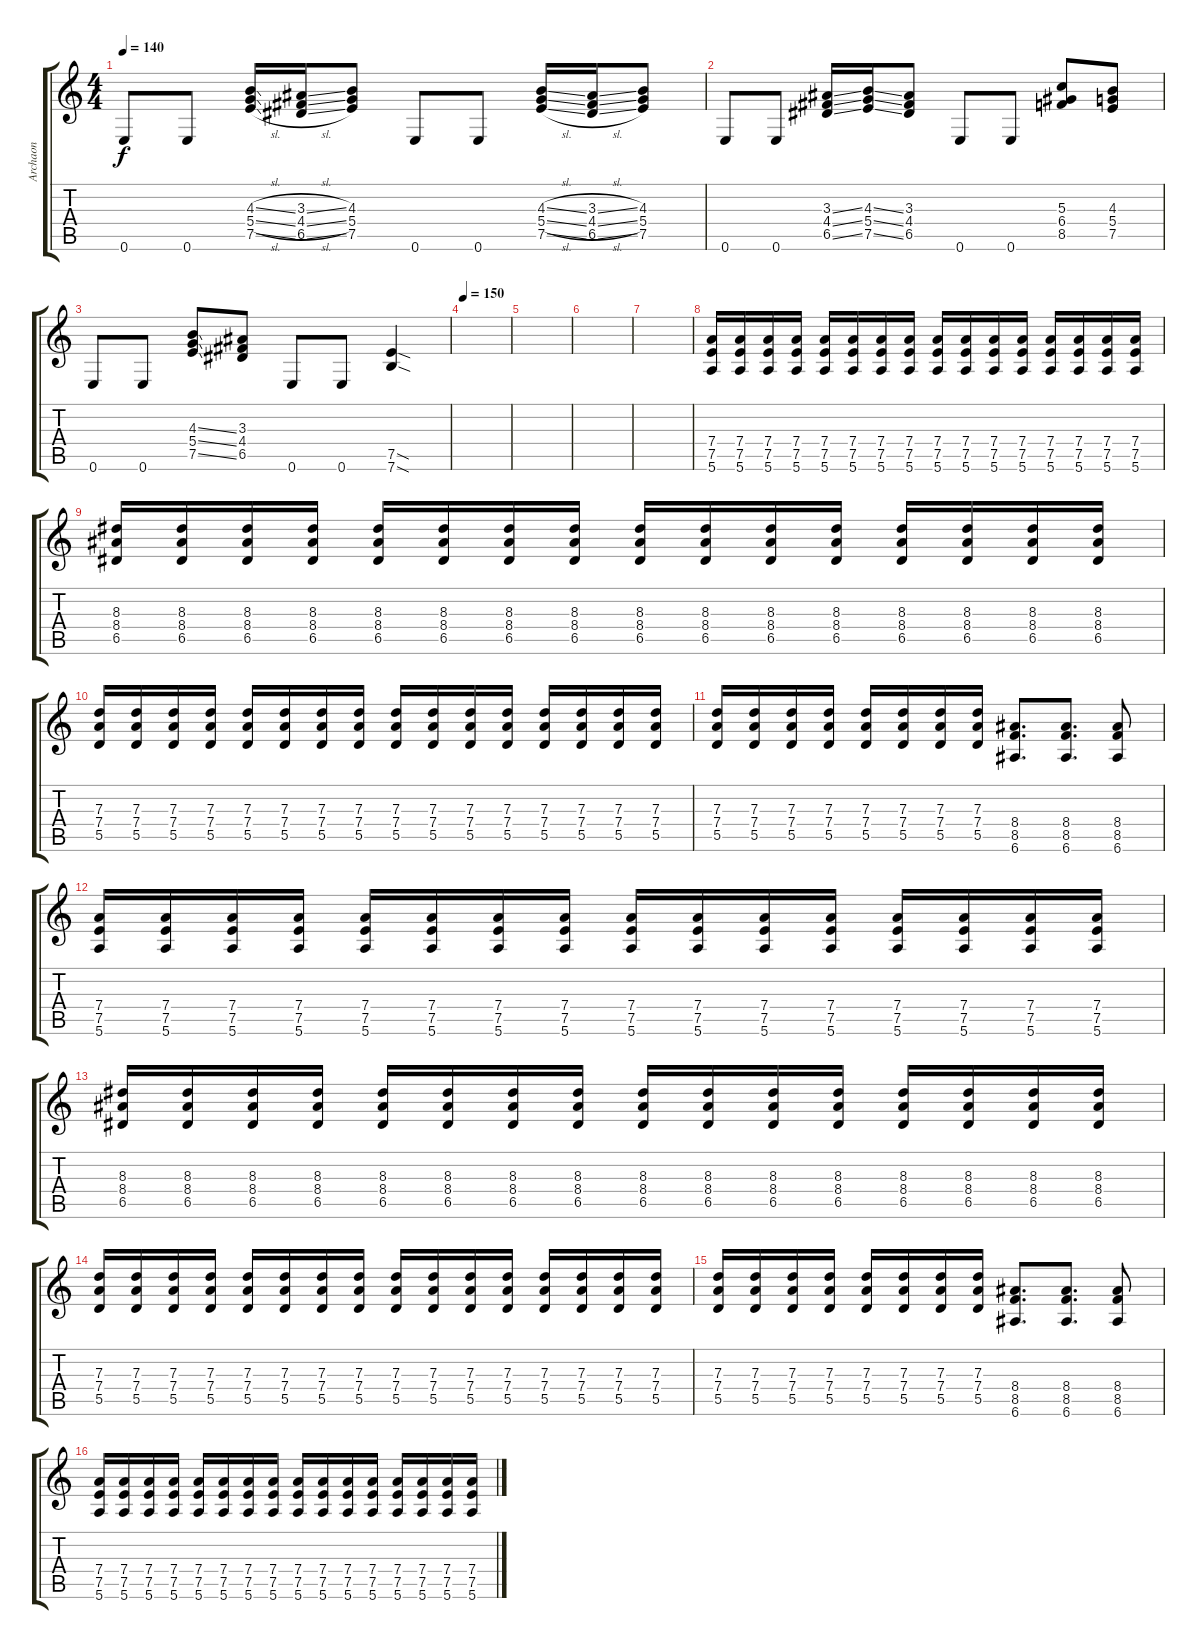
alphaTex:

\track ("Archaon" "Archaon") {instrument distortionguitar}
\staff {score tabs}
\tuning (E4 B3 G3 D3 A2 E2) {hide}
\ts (4 4)
\tempo 140
\clef g2
\ks c
0.6.8{dy f} 0.6.8 (4.3{sl} 5.4{sl} 7.5{sl}).16 (3.3{sl} 4.4{sl} 6.5{sl}).16 (4.3 5.4 7.5).8 0.6.8 0.6.8 (4.3{sl} 5.4{sl} 7.5{sl}).16 (3.3{sl} 4.4{sl} 6.5{sl}).16 (4.3 5.4 7.5).8 |
0.6.8 0.6.8 (3.3{ss} 4.4{ss} 6.5{ss}).16 (4.3{ss} 5.4{ss} 7.5{ss}).16 (3.3 4.4 6.5).8 0.6.8 0.6.8 (5.3 6.4 8.5).8 (4.3 5.4 7.5).8 |
0.6.8 0.6.8 (4.3{ss} 5.4{ss} 7.5{ss}).8 (3.3 4.4 6.5).8 0.6.8 0.6.8 (7.5{sod} 7.6{sod}).4 |
\tempo 150
|
|
|
|
(7.4 7.5 5.6).16 (7.4 7.5 5.6).16 (7.4 7.5 5.6).16 (7.4 7.5 5.6).16 (7.4 7.5 5.6).16 (7.4 7.5 5.6).16 (7.4 7.5 5.6).16 (7.4 7.5 5.6).16 (7.4 7.5 5.6).16 (7.4 7.5 5.6).16 (7.4 7.5 5.6).16 (7.4 7.5 5.6).16 (7.4 7.5 5.6).16 (7.4 7.5 5.6).16 (7.4 7.5 5.6).16 (7.4 7.5 5.6).16 |
(8.3 8.4 6.5).16 (8.3 8.4 6.5).16 (8.3 8.4 6.5).16 (8.3 8.4 6.5).16 (8.3 8.4 6.5).16 (8.3 8.4 6.5).16 (8.3 8.4 6.5).16 (8.3 8.4 6.5).16 (8.3 8.4 6.5).16 (8.3 8.4 6.5).16 (8.3 8.4 6.5).16 (8.3 8.4 6.5).16 (8.3 8.4 6.5).16 (8.3 8.4 6.5).16 (8.3 8.4 6.5).16 (8.3 8.4 6.5).16 |
(7.3 7.4 5.5).16 (7.3 7.4 5.5).16 (7.3 7.4 5.5).16 (7.3 7.4 5.5).16 (7.3 7.4 5.5).16 (7.3 7.4 5.5).16 (7.3 7.4 5.5).16 (7.3 7.4 5.5).16 (7.3 7.4 5.5).16 (7.3 7.4 5.5).16 (7.3 7.4 5.5).16 (7.3 7.4 5.5).16 (7.3 7.4 5.5).16 (7.3 7.4 5.5).16 (7.3 7.4 5.5).16 (7.3 7.4 5.5).16 |
(7.3 7.4 5.5).16 (7.3 7.4 5.5).16 (7.3 7.4 5.5).16 (7.3 7.4 5.5).16 (7.3 7.4 5.5).16 (7.3 7.4 5.5).16 (7.3 7.4 5.5).16 (7.3 7.4 5.5).16 (8.4 8.5 6.6).8{d} (8.4 8.5 6.6).8{d} (8.4 8.5 6.6).8 |
(7.4 7.5 5.6).16 (7.4 7.5 5.6).16 (7.4 7.5 5.6).16 (7.4 7.5 5.6).16 (7.4 7.5 5.6).16 (7.4 7.5 5.6).16 (7.4 7.5 5.6).16 (7.4 7.5 5.6).16 (7.4 7.5 5.6).16 (7.4 7.5 5.6).16 (7.4 7.5 5.6).16 (7.4 7.5 5.6).16 (7.4 7.5 5.6).16 (7.4 7.5 5.6).16 (7.4 7.5 5.6).16 (7.4 7.5 5.6).16 |
(8.3 8.4 6.5).16 (8.3 8.4 6.5).16 (8.3 8.4 6.5).16 (8.3 8.4 6.5).16 (8.3 8.4 6.5).16 (8.3 8.4 6.5).16 (8.3 8.4 6.5).16 (8.3 8.4 6.5).16 (8.3 8.4 6.5).16 (8.3 8.4 6.5).16 (8.3 8.4 6.5).16 (8.3 8.4 6.5).16 (8.3 8.4 6.5).16 (8.3 8.4 6.5).16 (8.3 8.4 6.5).16 (8.3 8.4 6.5).16 |
(7.3 7.4 5.5).16 (7.3 7.4 5.5).16 (7.3 7.4 5.5).16 (7.3 7.4 5.5).16 (7.3 7.4 5.5).16 (7.3 7.4 5.5).16 (7.3 7.4 5.5).16 (7.3 7.4 5.5).16 (7.3 7.4 5.5).16 (7.3 7.4 5.5).16 (7.3 7.4 5.5).16 (7.3 7.4 5.5).16 (7.3 7.4 5.5).16 (7.3 7.4 5.5).16 (7.3 7.4 5.5).16 (7.3 7.4 5.5).16 |
(7.3 7.4 5.5).16 (7.3 7.4 5.5).16 (7.3 7.4 5.5).16 (7.3 7.4 5.5).16 (7.3 7.4 5.5).16 (7.3 7.4 5.5).16 (7.3 7.4 5.5).16 (7.3 7.4 5.5).16 (8.4 8.5 6.6).8{d} (8.4 8.5 6.6).8{d} (8.4 8.5 6.6).8 |
(7.4 7.5 5.6).16 (7.4 7.5 5.6).16 (7.4 7.5 5.6).16 (7.4 7.5 5.6).16 (7.4 7.5 5.6).16 (7.4 7.5 5.6).16 (7.4 7.5 5.6).16 (7.4 7.5 5.6).16 (7.4 7.5 5.6).16 (7.4 7.5 5.6).16 (7.4 7.5 5.6).16 (7.4 7.5 5.6).16 (7.4 7.5 5.6).16 (7.4 7.5 5.6).16 (7.4 7.5 5.6).16 (7.4 7.5 5.6).16
